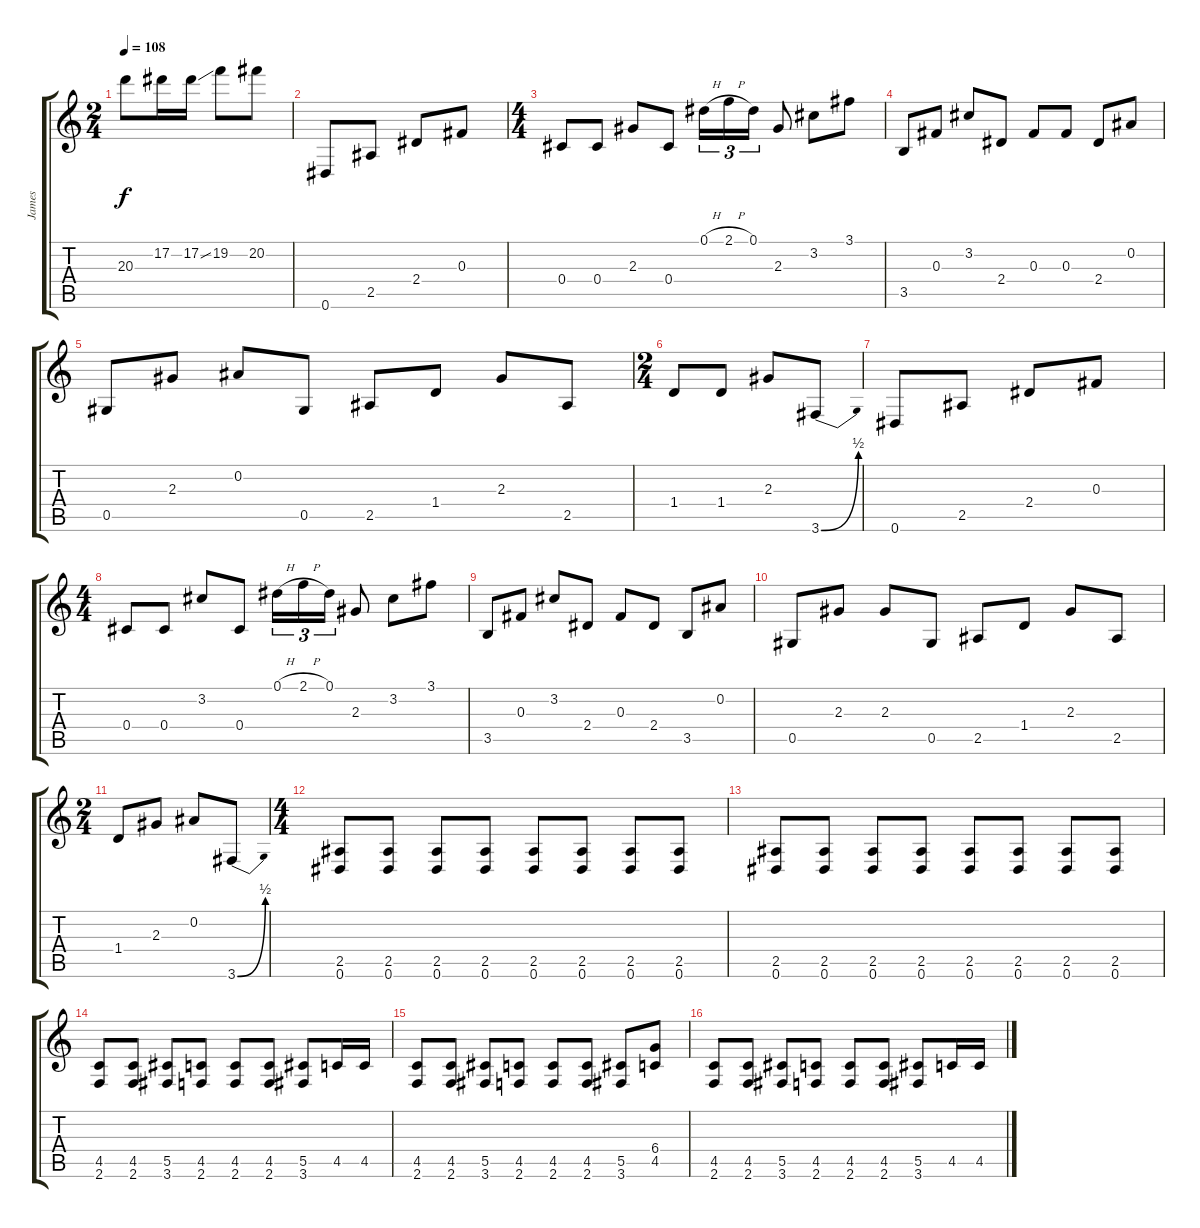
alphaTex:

\track ("James" "James") {instrument distortionguitar}
\staff {score tabs}
\tuning (Eb4 Bb3 Gb3 Db3 Ab2 Eb2) {hide}
\ts (2 4)
\tempo 108
\clef g2
\ks c
20.3.8{dy f} 17.2.16 17.2{ss}.16 19.2.8 20.2.8 |
0.6.8 2.5.8 2.4.8 0.3.8 |
\ts (4 4)
0.4.8 0.4.8 2.3.8 0.4.8 0.1{h}.16{tu (3 2)} 2.1{h}.16{tu (3 2)} 0.1.16{tu (3 2)} 2.3.8 3.2.8 3.1.8 |
3.5.8 0.3.8 3.2.8 2.4.8 0.3.8 0.3.8 2.4.8 0.2.8 |
0.5.8 2.3.8 0.2.8 0.5.8 2.5.8 1.4.8 2.3.8 2.5.8 |
\ts (2 4)
1.4.8 1.4.8 2.3.8 3.6{be (bend 0 0 60 2)}.8 |
0.6.8 2.5.8 2.4.8 0.3.8 |
\ts (4 4)
0.4.8 0.4.8 3.2.8 0.4.8 0.1{h}.16{tu (3 2)} 2.1{h}.16{tu (3 2)} 0.1.16{tu (3 2)} 2.3.8 3.2.8 3.1.8 |
3.5.8 0.3.8 3.2.8 2.4.8 0.3.8 2.4.8 3.5.8 0.2.8 |
0.5.8 2.3.8 2.3.8 0.5.8 2.5.8 1.4.8 2.3.8 2.5.8 |
\ts (2 4)
1.4.8 2.3.8 0.2.8 3.6{be (bend 0 0 60 2)}.8 |
\ts (4 4)
(2.5 0.6).8 (2.5 0.6).8 (2.5 0.6).8 (2.5 0.6).8 (2.5 0.6).8 (2.5 0.6).8 (2.5 0.6).8 (2.5 0.6).8 |
(2.5 0.6).8 (2.5 0.6).8 (2.5 0.6).8 (2.5 0.6).8 (2.5 0.6).8 (2.5 0.6).8 (2.5 0.6).8 (2.5 0.6).8 |
(4.5 2.6).8 (4.5 2.6).8 (5.5 3.6).8 (4.5 2.6).8 (4.5 2.6).8 (4.5 2.6).8 (5.5 3.6).8 4.5.16 4.5.16 |
(4.5 2.6).8 (4.5 2.6).8 (5.5 3.6).8 (4.5 2.6).8 (4.5 2.6).8 (4.5 2.6).8 (5.5 3.6).8 (6.4 4.5).8 |
(4.5 2.6).8 (4.5 2.6).8 (5.5 3.6).8 (4.5 2.6).8 (4.5 2.6).8 (4.5 2.6).8 (5.5 3.6).8 4.5.16 4.5.16
